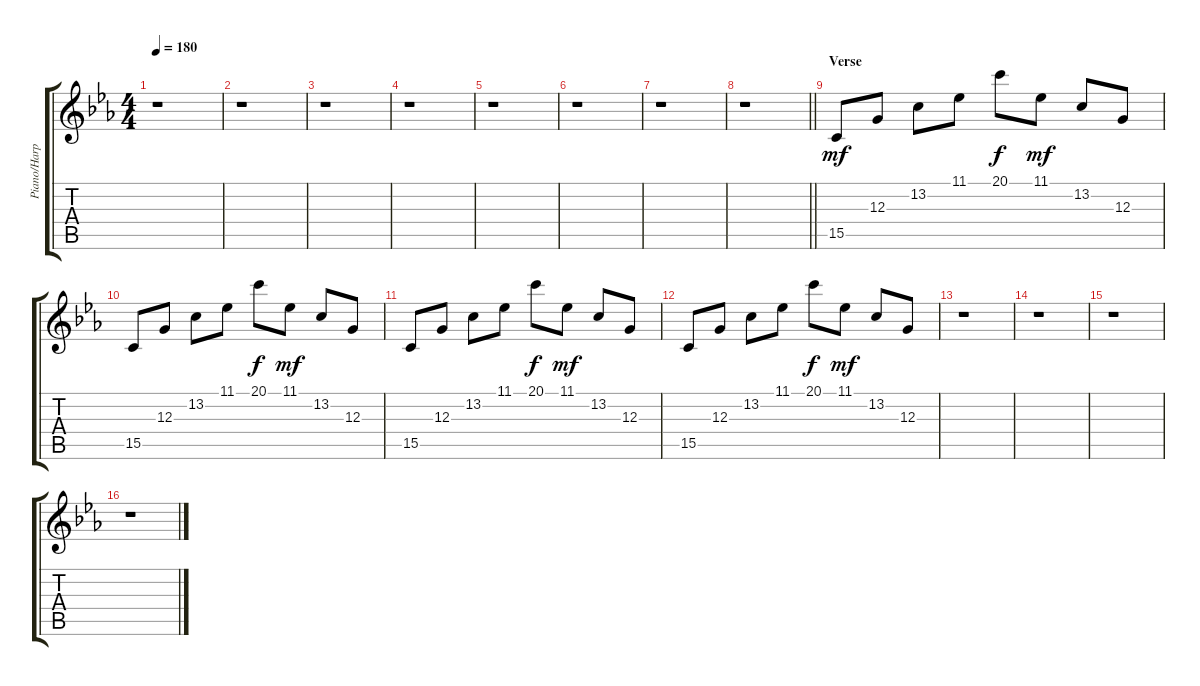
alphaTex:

\track ("Piano/Harp" "Piano/Harp") {instrument acousticgrandpiano}
\staff {score tabs}
\tuning (E4 B3 G3 D3 A2 E2) {hide}
\ts (4 4)
\tempo 180
\clef g2
\ks eb
r.1{dy mf} |
r.1 |
r.1 |
r.1 |
r.1 |
r.1 |
r.1 |
\barLineRight lightlight
r.1 |
\section ("" "Verse")
15.5.8 12.3.8 13.2.8 11.1.8 20.1.8{dy f} 11.1.8{dy mf} 13.2.8 12.3.8 |
15.5.8 12.3.8 13.2.8 11.1.8 20.1.8{dy f} 11.1.8{dy mf} 13.2.8 12.3.8 |
15.5.8 12.3.8 13.2.8 11.1.8 20.1.8{dy f} 11.1.8{dy mf} 13.2.8 12.3.8 |
15.5.8 12.3.8 13.2.8 11.1.8 20.1.8{dy f} 11.1.8{dy mf} 13.2.8 12.3.8 |
r.1 |
r.1 |
r.1 |
r.1
